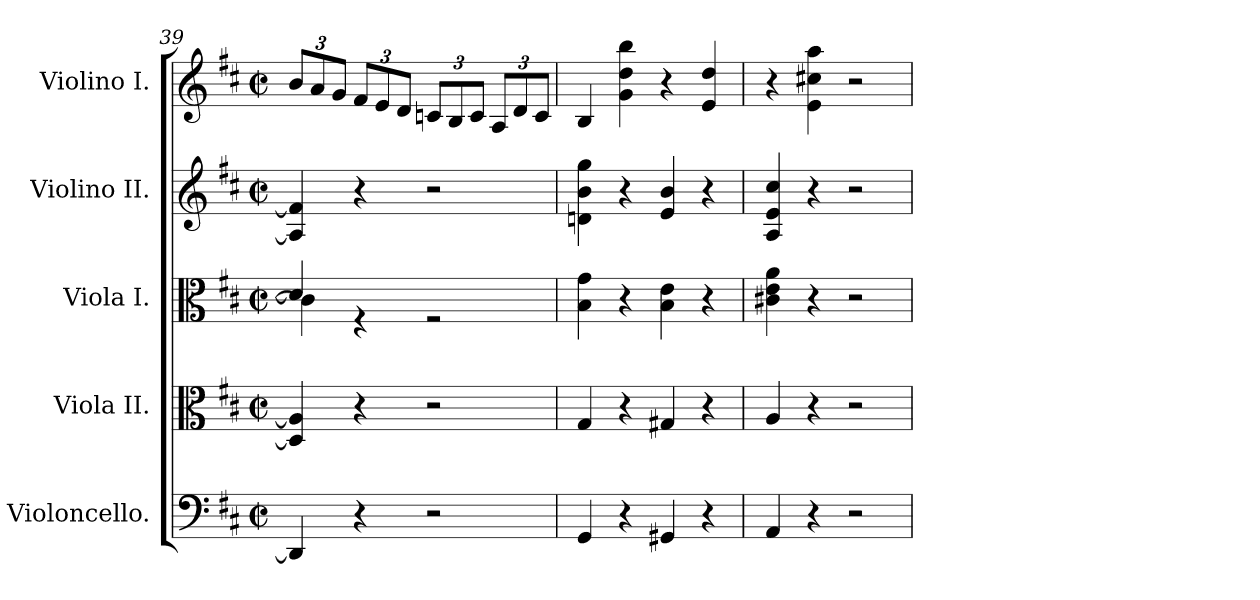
**kern	**kern	**kern	**kern	**kern
*part5	*part4	*part3	*part2	*part1
*staff5	*staff4	*staff3	*staff2	*staff1
*I"Violoncello.	*I"Viola II.	*I"Viola I.	*I"Violino II.	*I"Violino I.
*I'Vc	*I'Vla	*I'Vla	*I'Vln	*I'Vln
*clefF4	*clefC3	*clefC3	*clefG2	*clefG2
*k[f#c#]	*k[f#c#]	*k[f#c#]	*k[f#c#]	*k[f#c#]
*M2/2	*M2/2	*M2/2	*M2/2	*M2/2
*met(c|)	*met(c|)	*met(c|)	*met(c|)	*met(c|)
=39	=39	=39	=39	=39
*	*	*^	*	*
*	*	*	*	*	*Xbrackettup
4DD/]	4D/] 4A/]	4d/]	4c\]	4A/] 4f#/]	12b/L
.	.	.	.	.	12a/
.	.	.	.	.	12g/J
4r	4r	4rF	2.ryy	4r	12f#/L
.	.	.	.	.	12e/
.	.	.	.	.	12d/J
2r	2r	2rF	.	2r	12cn/L
.	.	.	.	.	12B/
.	.	.	.	.	12c/J
.	.	.	.	.	12A/L
.	.	.	.	.	12d/
.	.	.	.	.	12c/J
*	*	*v	*v	*	*
!!LO:LB:g=z
=40	=40	=40	=40	=40
4GG/	4G/	4B\ 4g\	4dn\ 4b\ 4gg\	4B/
4r	4r	4r	4r	4g\ 4dd\ 4bb\
4GG#X/	4G#X/	4B\ 4e\	4e/ 4b/	4r
4r	4r	4r	4r	4e/ 4dd/
=41	=41	=41	=41	=41
4AA/	4A/	4c#X\ 4e\ 4a\	4A/ 4e/ 4cc#/	4r
4r	4r	4r	4r	4e\ 4cc#X\ 4aa\
2r	2r	2r	2r	2r
=	=	=	=	=
*-	*-	*-	*-	*-
